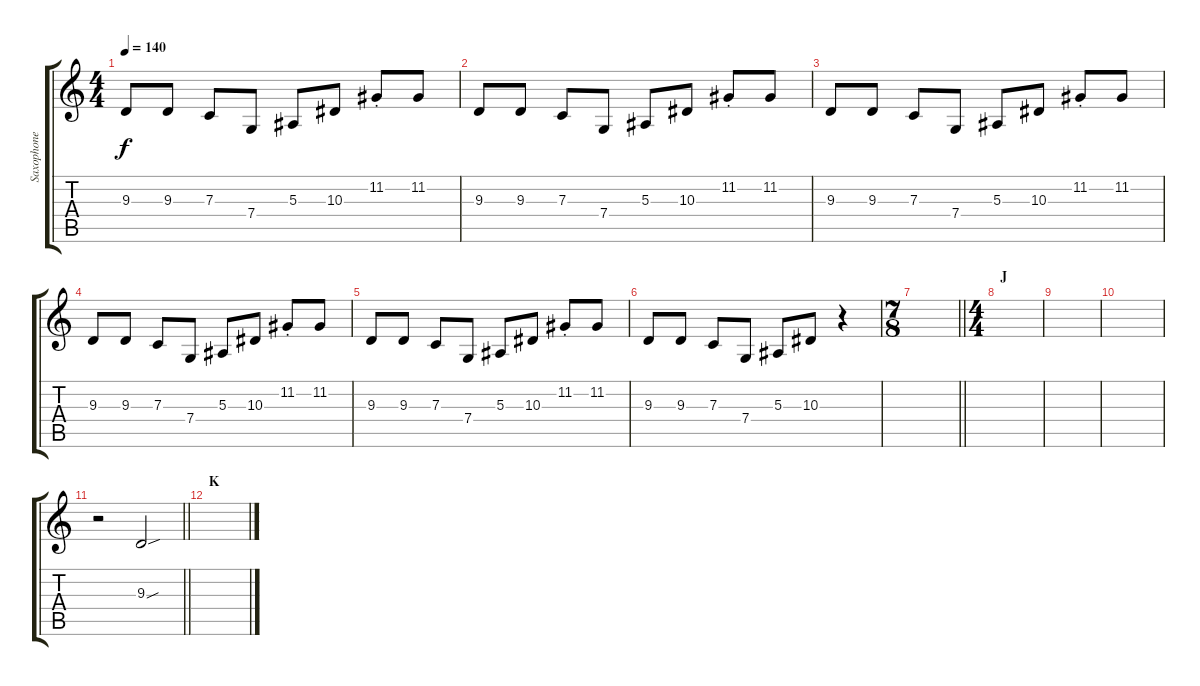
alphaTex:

\track ("Saxophone" "Saxophone") {instrument tenorsax}
\staff {score tabs}
\tuning (D4 A3 F3 C3 G2 C2) {hide}
\ts (4 4)
\tempo 140
\clef g2
\ks c
9.3.8{dy f} 9.3.8 7.3.8 7.4.8 5.3.8 10.3.8 11.2{st}.8 11.2.8 |
9.3.8 9.3.8 7.3.8 7.4.8 5.3.8 10.3.8 11.2{st}.8 11.2.8 |
9.3.8 9.3.8 7.3.8 7.4.8 5.3.8 10.3.8 11.2{st}.8 11.2.8 |
9.3.8 9.3.8 7.3.8 7.4.8 5.3.8 10.3.8 11.2{st}.8 11.2.8 |
9.3.8 9.3.8 7.3.8 7.4.8 5.3.8 10.3.8 11.2{st}.8 11.2.8 |
9.3.8 9.3.8 7.3.8 7.4.8 5.3.8 10.3.8 r.4 |
\ts (7 8)
\barLineRight lightlight
|
\ts (4 4)
\section ("" "J")
|
|
|
\barLineRight lightlight
r.2 9.3{sou}.2 |
\section ("" "K")
